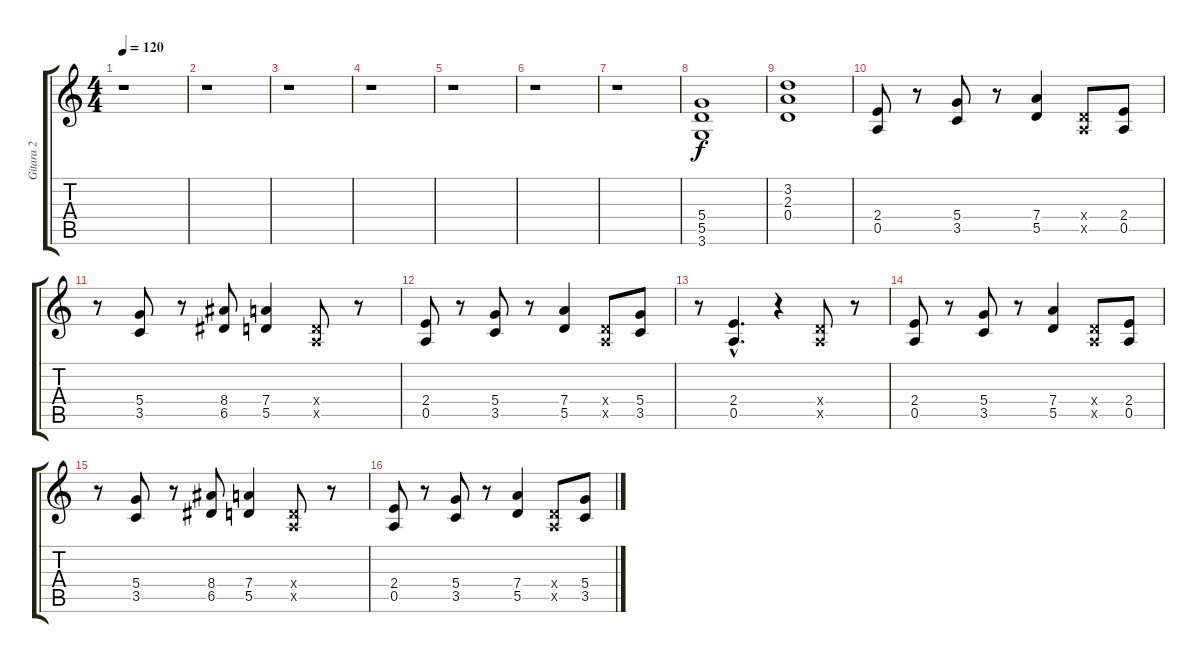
\track ("Gitara 2" "Gitara 2") {instrument distortionguitar}
\staff {score tabs}
\tuning (E4 B3 G3 D3 A2 E2) {hide}
\ts (4 4)
\tempo 120
\clef g2
\ks c
r.1{dy f} |
r.1 |
r.1 |
r.1 |
r.1 |
r.1 |
r.1 |
(5.4 5.5 3.6).1 |
(3.2 2.3 0.4).1 |
(2.4 0.5).8 r.8 (5.4 3.5).8 r.8 (7.4 5.5).4 (0.4{x} 0.5{x}).8 (2.4 0.5).8 |
r.8 (5.4 3.5).8 r.8 (8.4 6.5).8 (7.4 5.5).4 (0.4{x} 0.5{x}).8 r.8 |
(2.4 0.5).8 r.8 (5.4 3.5).8 r.8 (7.4 5.5).4 (0.4{x} 0.5{x}).8 (5.4 3.5).8 |
r.8 (2.4{hac} 0.5{hac}).4{d} r.4 (0.4{x} 0.5{x}).8 r.8 |
(2.4 0.5).8 r.8 (5.4 3.5).8 r.8 (7.4 5.5).4 (0.4{x} 0.5{x}).8 (2.4 0.5).8 |
r.8 (5.4 3.5).8 r.8 (8.4 6.5).8 (7.4 5.5).4 (0.4{x} 0.5{x}).8 r.8 |
(2.4 0.5).8 r.8 (5.4 3.5).8 r.8 (7.4 5.5).4 (0.4{x} 0.5{x}).8 (5.4 3.5).8
